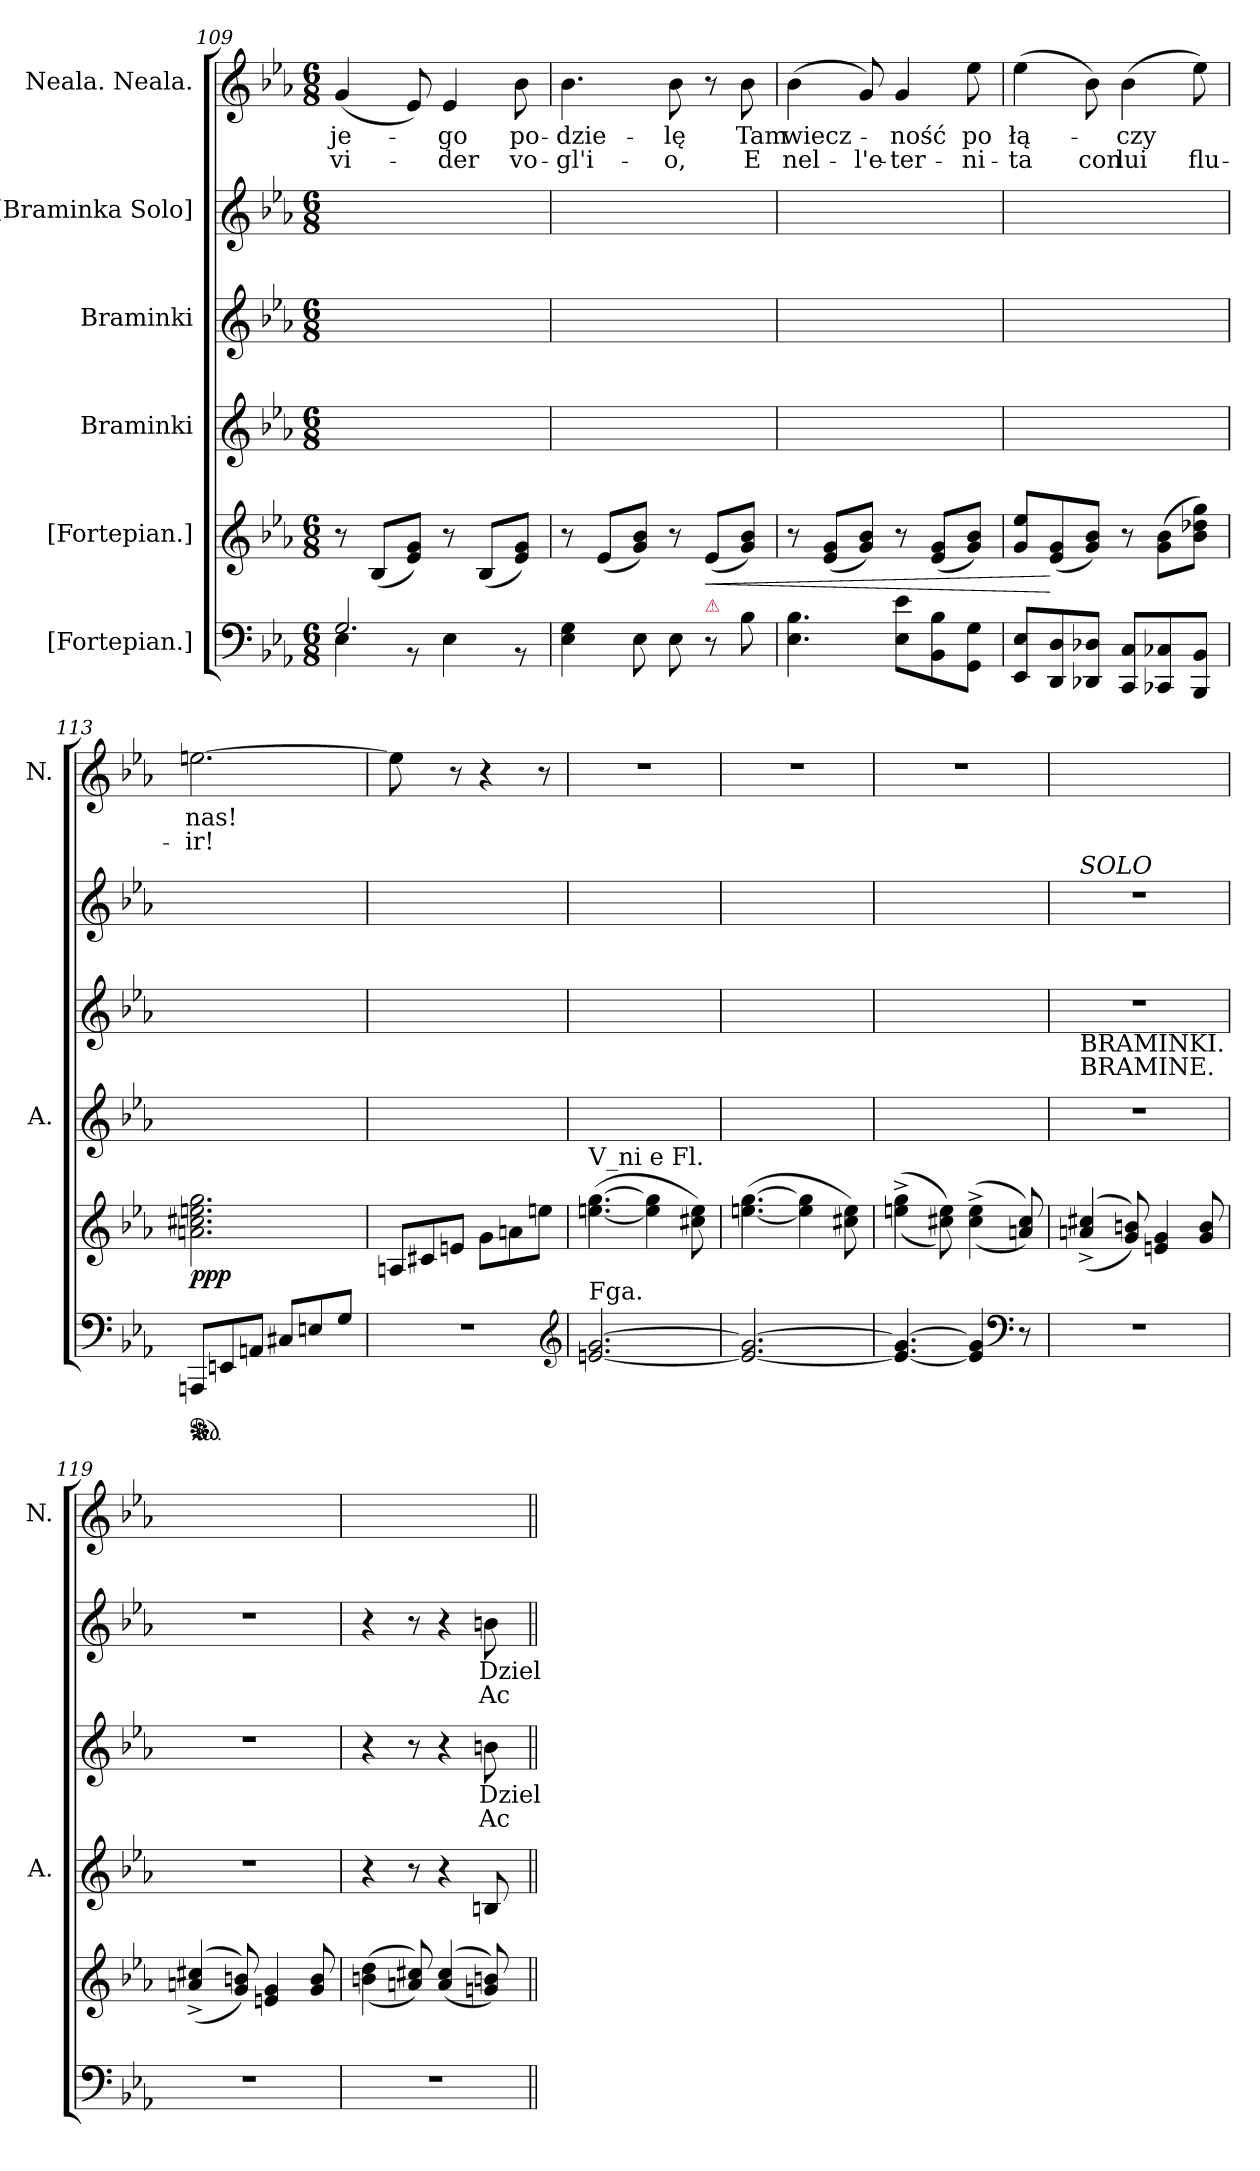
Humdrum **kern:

**kern	**kern	**dynam	**kern	**kern	**text	**text	**kern	**text	**text	**kern	**text	**text
*part6	*part5	*part5	*part4	*part3	*part3	*part3	*part2	*part2	*part2	*part1	*part1	*part1
*staff6	*staff5	*staff5	*staff4	*staff3	*staff3	*staff3	*staff2	*staff2	*staff2	*staff1	*staff1	*staff1
*I"[Fortepian.]	*I"[Fortepian.]	*	*I"Braminki	*I"Braminki	*	*	*I"[Braminka Solo]	*	*	*I"Neala. Neala.	*	*
*	*	*	*I'A.	*	*	*	*	*	*	*I'N.	*	*
*clefF4	*clefG2	*	*clefG2	*clefG2	*	*	*clefG2	*	*	*clefG2	*	*
*k[b-e-a-]	*k[b-e-a-]	*	*k[b-e-a-]	*k[b-e-a-]	*	*	*k[b-e-a-]	*	*	*k[b-e-a-]	*	*
*M6/8	*M6/8	*	*M6/8	*M6/8	*	*	*M6/8	*	*	*M6/8	*	*
=109	=109	=109	=109	=109	=109	=109	=109	=109	=109	=109	=109	=109
*^	*	*	*	*	*	*	*	*	*	*	*	*
2.G/	4E-\	8r	.	2.ryy	2.ryy	.	.	2.ryy	.	.	(4g/	je-	-vi-
.	.	(8B-/L	.	.	.	.	.	.	.	.	.	.	.
.	8r	8e-/ 8g/J)	.	.	.	.	.	.	.	.	8e-/)	.	.
.	4E-\	8r	.	.	.	.	.	.	.	.	4e-/	-go	-der
.	.	(8B-/L	.	.	.	.	.	.	.	.	.	.	.
.	8r	8e-/ 8g/J)	.	.	.	.	.	.	.	.	8b-\	po-	vo-
*v	*v	*	*	*	*	*	*	*	*	*	*	*	*
=110	=110	=110	=110	=110	=110	=110	=110	=110	=110	=110	=110	=110
4E-\ 4G\	8r	.	2.ryy	2.ryy	.	.	2.ryy	.	.	4.b-\	-dzie-	-gl'i-
.	(8e-/L	.	.	.	.	.	.	.	.	.	.	.
8E-\	8g/ 8b-/J)	.	.	.	.	.	.	.	.	.	.	.
8E-\	8r	.	.	.	.	.	.	.	.	8b-\	-lę	-o,
!	!LO:TX:b:color=crimson:t=⚠	!	!	!	!	!	!	!	!	!	!	!
!	!	!LO:HP:b	!	!	!	!	!	!	!	!	!	!
8r	(8e-/L	<	.	.	.	.	.	.	.	8r	.	.
8B-\	8g/ 8b-/J)	.	.	.	.	.	.	.	.	8b-\	Tam	E
=111	=111	=111	=111	=111	=111	=111	=111	=111	=111	=111	=111	=111
4.E-\ 4.B-\	8r	.	2.ryy	2.ryy	.	.	2.ryy	.	.	(4b-\	wiecz-	nel-
.	(8e-/ 8g/L	.	.	.	.	.	.	.	.	.	.	.
.	8g/ 8b-/J)	.	.	.	.	.	.	.	.	8g/)	.	-l'e-
8E-\ 8e-\L	8r	.	.	.	.	.	.	.	.	4g/	-ność	-ter-
8BB-\ 8B-\	(8e-/ 8g/L	.	.	.	.	.	.	.	.	.	.	.
8GG\ 8G\J	8g/ 8b-/J)	.	.	.	.	.	.	.	.	8ee-\	po	-ni-
=112	=112	=112	=112	=112	=112	=112	=112	=112	=112	=112	=112	=112
8EE-/ 8E-/L	8g/ 8ee-/L	.	2.ryy	2.ryy	.	.	2.ryy	.	.	(4ee-\	łą-	-ta
8DD/ 8D/	(>8e-/ 8g/	[	.	.	.	.	.	.	.	.	.	.
8DD-X/ 8D-X/J	8g/ 8b-/J)	.	.	.	.	.	.	.	.	8b-\)	.	con
8CC/ 8C/L	8r	.	.	.	.	.	.	.	.	(4b-\	-czy	lui
8CC-X/ 8C-X/	(8g\ 8b-\L	.	.	.	.	.	.	.	.	.	.	.
8BBB-/ 8BB-/J	8b-\ 8dd-X\ 8gg\J)	.	.	.	.	.	.	.	.	8ee-\)	.	flu-
=113	=113	=113	=113	=113	=113	=113	=113	=113	=113	=113	=113	=113
*ped	*	*	*	*	*	*	*	*	*	*	*	*
*Xped	*	*	*	*	*	*	*	*	*	*	*	*
8AAAn/L	2.an\ 2.cc#X\ 2.een\ 2.gg\	ppp	2.ryy	2.ryy	.	.	2.ryy	.	.	[2.een\	nas!	-ir!
8EEn/	.	.	.	.	.	.	.	.	.	.	.	.
8AAn/J	.	.	.	.	.	.	.	.	.	.	.	.
8C#X/L	.	.	.	.	.	.	.	.	.	.	.	.
8En/	.	.	.	.	.	.	.	.	.	.	.	.
8G/J	.	.	.	.	.	.	.	.	.	.	.	.
=114	=114	=114	=114	=114	=114	=114	=114	=114	=114	=114	=114	=114
2.r	8An/L	.	2.ryy	2.ryy	.	.	2.ryy	.	.	8ee\]	.	.
.	8c#X/	.	.	.	.	.	.	.	.	8ryy	.	.
.	8en/J	.	.	.	.	.	.	.	.	8r	.	.
.	8g\L	.	.	.	.	.	.	.	.	4r	.	.
.	8an\	.	.	.	.	.	.	.	.	.	.	.
.	8een\J	.	.	.	.	.	.	.	.	8r	.	.
*clefG2	*	*	*	*	*	*	*	*	*	*	*	*
=115	=115	=115	=115	=115	=115	=115	=115	=115	=115	=115	=115	=115
!	!LO:TX:a:t=V_ni e Fl.	!	!	!	!	!	!	!	!	!	!	!
!LO:TX:a:t=Fga.	!	!	!	!	!	!	!	!	!	!	!	!
[2.en/ [2.g/	([4.een\ [4.gg\	.	2.ryy	2.ryy	.	.	2.ryy	.	.	2.r	.	.
.	4ee]\ 4gg]\	.	.	.	.	.	.	.	.	.	.	.
.	8cc#X\ 8ee\)	.	.	.	.	.	.	.	.	.	.	.
=116	=116	=116	=116	=116	=116	=116	=116	=116	=116	=116	=116	=116
2.e_/ 2.g_/	([4.een\ [4.gg\	.	2.ryy	2.ryy	.	.	2.ryy	.	.	2.r	.	.
.	4ee]\ 4gg]\	.	.	.	.	.	.	.	.	.	.	.
.	8cc#X\ 8ee\)	.	.	.	.	.	.	.	.	.	.	.
=117	=117	=117	=117	=117	=117	=117	=117	=117	=117	=117	=117	=117
4.e_/ 4.g_/	(<(>4een^\ 4gg^\	.	2.ryy	2.ryy	.	.	2.ryy	.	.	2.r	.	.
.	8cc#X\ 8ee\))	.	.	.	.	.	.	.	.	.	.	.
4e]/ 4g]/	(<(>4cc#^\ 4ee^\	.	.	.	.	.	.	.	.	.	.	.
*clefF4	*	*	*	*	*	*	*	*	*	*	*	*
8r	8an/ 8cc#/))	.	.	.	.	.	.	.	.	.	.	.
=118	=118	=118	=118	=118	=118	=118	=118	=118	=118	=118	=118	=118
!	!	!	!	!	!	!	!LO:TX:a:i:t=SOLO	!	!	!	!	!
!	!	!	!	!LO:TX:b:t=BRAMINKI.\nBRAMINE.	!	!	!	!	!	!	!	!
2.r	(<(>4an^>/ 4cc#X^>/	.	2.r	2.r	.	.	2.r	.	.	2.ryy	.	.
.	8g/ 8bn/))	.	.	.	.	.	.	.	.	.	.	.
.	4en/ 4g/	.	.	.	.	.	.	.	.	.	.	.
.	8g/ 8b/	.	.	.	.	.	.	.	.	.	.	.
=119	=119	=119	=119	=119	=119	=119	=119	=119	=119	=119	=119	=119
2.r	(<(>4an^/ 4cc#X^/	.	2.r	2.r	.	.	2.r	.	.	2.ryy	.	.
.	8g/ 8bn/))	.	.	.	.	.	.	.	.	.	.	.
.	4en/ 4g/	.	.	.	.	.	.	.	.	.	.	.
.	8g/ 8b/	.	.	.	.	.	.	.	.	.	.	.
=120	=120	=120	=120	=120	=120	=120	=120	=120	=120	=120	=120	=120
2.r	(<(>4bn\ 4dd\	.	4r	4r	.	.	4r	.	.	2.ryy	.	.
.	8an/ 8cc#X/))	.	8r	8r	.	.	8r	.	.	.	.	.
.	(<(>4a/ 4cc#/	.	4r	4r	.	.	4r	.	.	.	.	.
.	8gn/ 8bn/))	.	8Bn/	8bn\	Dziel	Ac-	8bn\	Dziel	Ac-	.	.	.
=||	=||	=||	=||	=||	=||	=||	=||	=||	=||	=||	=||	=||
*-	*-	*-	*-	*-	*-	*-	*-	*-	*-	*-	*-	*-
